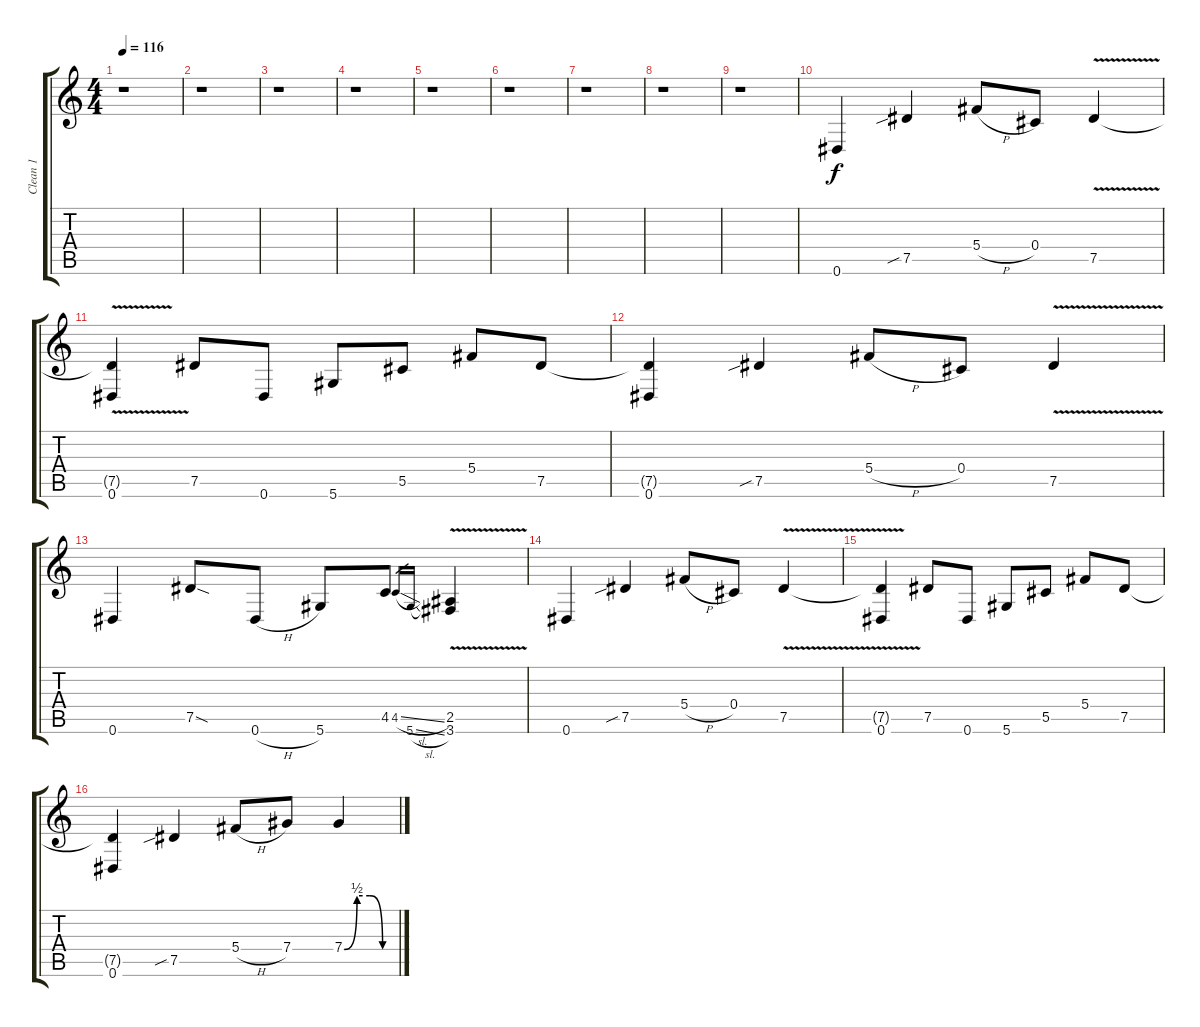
\track ("Clean 1" "Clean 1") {instrument acousticguitarsteel}
\staff {score tabs}
\tuning (Eb4 Bb3 Gb3 Db3 Ab2 Eb2) {hide}
\ts (4 4)
\tempo 116
\clef g2
\ks c
r.1{dy f} |
r.1 |
r.1 |
r.1 |
r.1 |
r.1 |
r.1 |
r.1 |
r.1 |
0.6.4 7.5{sib}.4 5.4{h}.8 0.4.8 7.5{v}.4 |
(7.5{t} 0.6).4 7.5.8 0.6.8 5.6.8 5.5.8 5.4.8 7.5.8 |
(7.5{t} 0.6).4 7.5{sib}.4 5.4{h}.8 0.4.8 7.5{v}.4 |
0.6.4 7.5{sod}.8 0.6{h}.8 5.6.8 4.5.8 4.5{sl}.16{gr} 5.6{sl}.16{gr} (2.5{v} 3.6{v}).4 |
0.6.4 7.5{sib}.4 5.4{h}.8 0.4.8 7.5{v}.4 |
(7.5{t} 0.6).4 7.5.8 0.6.8 5.6.8 5.5.8 5.4.8 7.5.8 |
(7.5{t} 0.6).4 7.5{sib}.4 5.4{h}.8 7.4.8 7.4{be (custom 0 0 15 2 30 2 45 0 60 0)}.4
